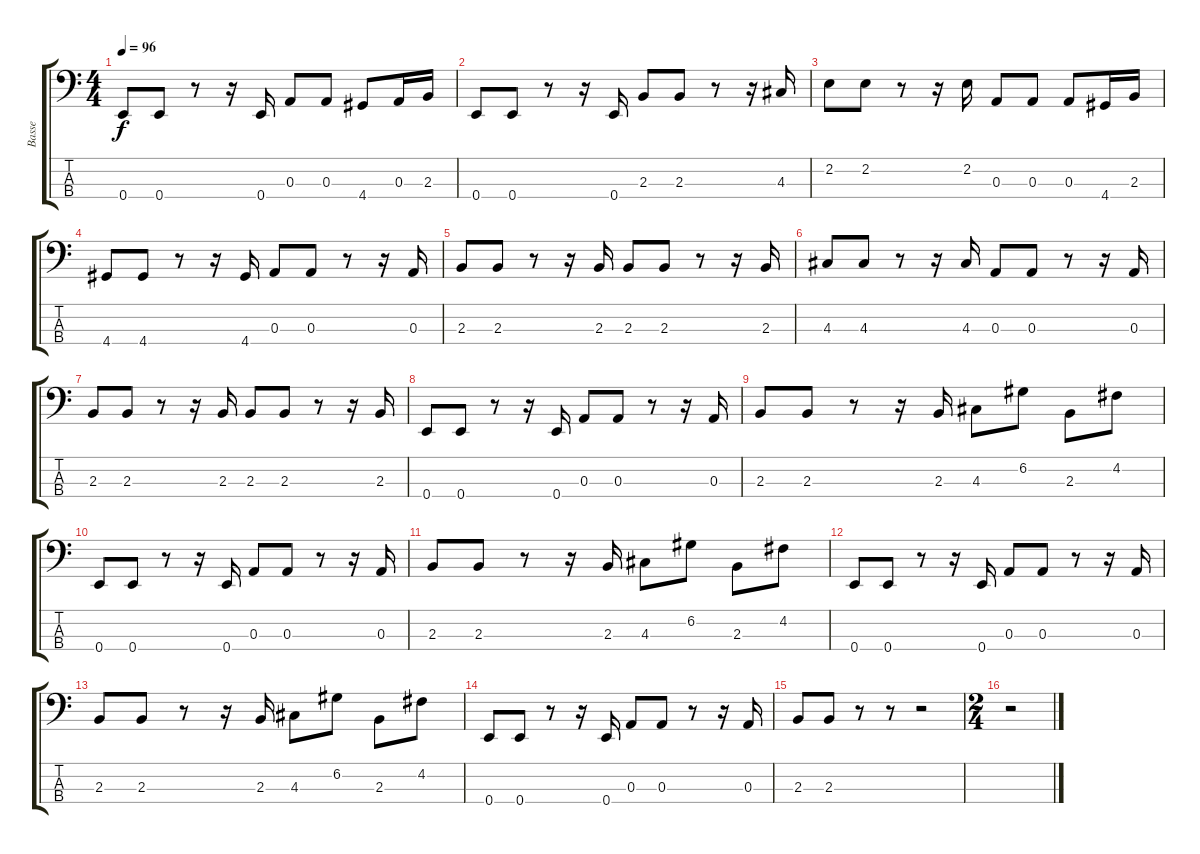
\track ("Basse" "Basse") {instrument electricbasspick}
\staff {score tabs}
\tuning (G2 D2 A1 E1) {hide}
\ts (4 4)
\tempo 96
\clef f4
\ks c
0.4.8{dy f} 0.4.8 r.8 r.16 0.4.16 0.3.8 0.3.8 4.4.8 0.3.16 2.3.16 |
0.4.8 0.4.8 r.8 r.16 0.4.16 2.3.8 2.3.8 r.8 r.16 4.3.16 |
2.2.8 2.2.8 r.8 r.16 2.2.16 0.3.8 0.3.8 0.3.8 4.4.16 2.3.16 |
4.4.8 4.4.8 r.8 r.16 4.4.16 0.3.8 0.3.8 r.8 r.16 0.3.16 |
2.3.8 2.3.8 r.8 r.16 2.3.16 2.3.8 2.3.8 r.8 r.16 2.3.16 |
4.3.8 4.3.8 r.8 r.16 4.3.16 0.3.8 0.3.8 r.8 r.16 0.3.16 |
2.3.8 2.3.8 r.8 r.16 2.3.16 2.3.8 2.3.8 r.8 r.16 2.3.16 |
0.4.8 0.4.8 r.8 r.16 0.4.16 0.3.8 0.3.8 r.8 r.16 0.3.16 |
2.3.8 2.3.8 r.8 r.16 2.3.16 4.3.8 6.2.8 2.3.8 4.2.8 |
0.4.8 0.4.8 r.8 r.16 0.4.16 0.3.8 0.3.8 r.8 r.16 0.3.16 |
2.3.8 2.3.8 r.8 r.16 2.3.16 4.3.8 6.2.8 2.3.8 4.2.8 |
0.4.8 0.4.8 r.8 r.16 0.4.16 0.3.8 0.3.8 r.8 r.16 0.3.16 |
2.3.8 2.3.8 r.8 r.16 2.3.16 4.3.8 6.2.8 2.3.8 4.2.8 |
0.4.8 0.4.8 r.8 r.16 0.4.16 0.3.8 0.3.8 r.8 r.16 0.3.16 |
2.3.8 2.3.8 r.8 r.8 r.2 |
\ts (2 4)
r.2
